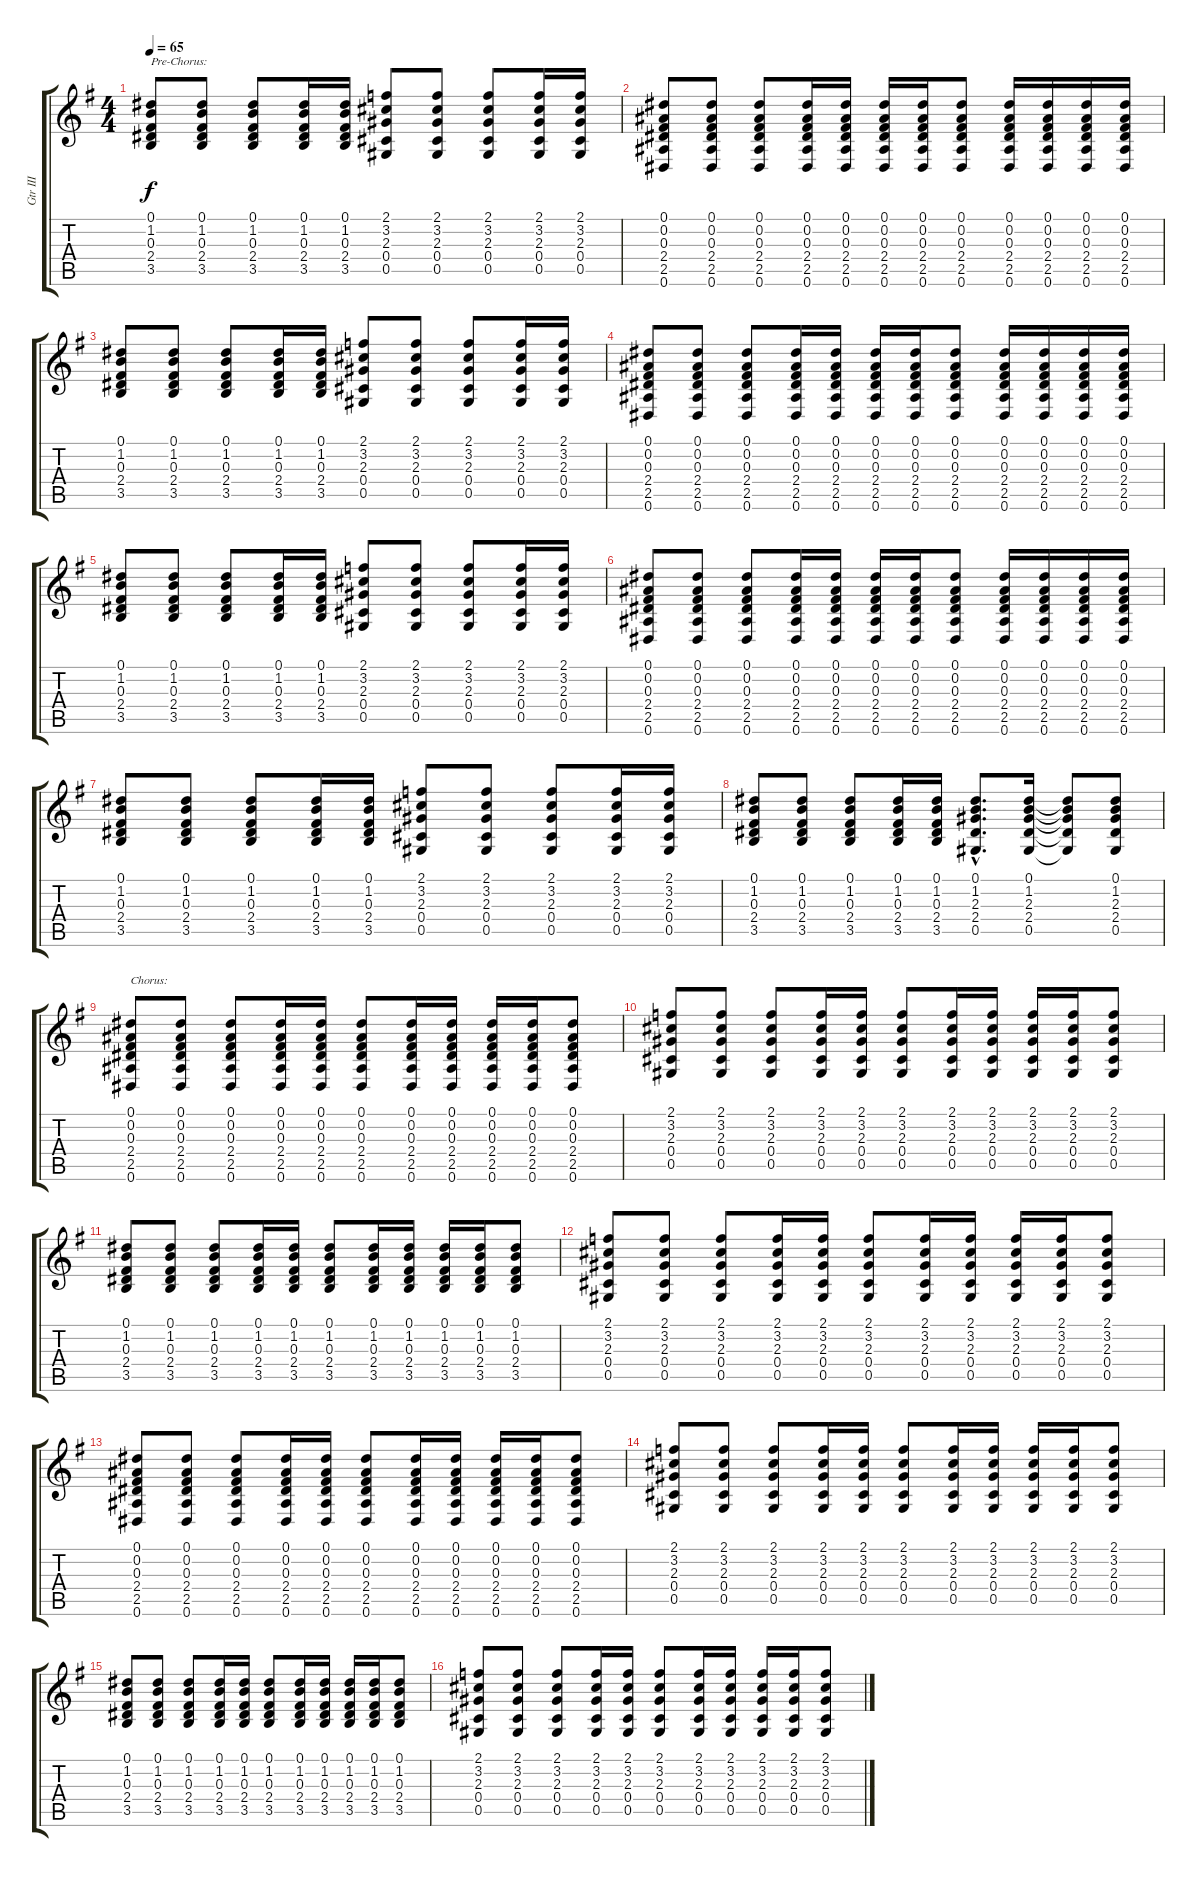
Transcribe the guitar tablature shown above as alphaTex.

\track ("Gtr III" "Gtr III") {instrument acousticguitarnylon}
\staff {score tabs}
\tuning (Eb4 Bb3 Gb3 Db3 Ab2 Eb2) {hide}
\ts (4 4)
\tempo 65
\clef g2
\ks eminor
(0.1 1.2 0.3 2.4 3.5).8{txt "Pre-Chorus:" dy f} (0.1 1.2 0.3 2.4 3.5).8 (0.1 1.2 0.3 2.4 3.5).8 (0.1 1.2 0.3 2.4 3.5).16 (0.1 1.2 0.3 2.4 3.5).16 (2.1 3.2 2.3 0.4 0.5).8 (2.1 3.2 2.3 0.4 0.5).8 (2.1 3.2 2.3 0.4 0.5).8 (2.1 3.2 2.3 0.4 0.5).16 (2.1 3.2 2.3 0.4 0.5).16 |
(0.1 0.2 0.3 2.4 2.5 0.6).8 (0.1 0.2 0.3 2.4 2.5 0.6).8 (0.1 0.2 0.3 2.4 2.5 0.6).8 (0.1 0.2 0.3 2.4 2.5 0.6).16 (0.1 0.2 0.3 2.4 2.5 0.6).16 (0.1 0.2 0.3 2.4 2.5 0.6).16 (0.1 0.2 0.3 2.4 2.5 0.6).16 (0.1 0.2 0.3 2.4 2.5 0.6).8 (0.1 0.2 0.3 2.4 2.5 0.6).16 (0.1 0.2 0.3 2.4 2.5 0.6).16 (0.1 0.2 0.3 2.4 2.5 0.6).16 (0.1 0.2 0.3 2.4 2.5 0.6).16 |
(0.1 1.2 0.3 2.4 3.5).8 (0.1 1.2 0.3 2.4 3.5).8 (0.1 1.2 0.3 2.4 3.5).8 (0.1 1.2 0.3 2.4 3.5).16 (0.1 1.2 0.3 2.4 3.5).16 (2.1 3.2 2.3 0.4 0.5).8 (2.1 3.2 2.3 0.4 0.5).8 (2.1 3.2 2.3 0.4 0.5).8 (2.1 3.2 2.3 0.4 0.5).16 (2.1 3.2 2.3 0.4 0.5).16 |
(0.1 0.2 0.3 2.4 2.5 0.6).8 (0.1 0.2 0.3 2.4 2.5 0.6).8 (0.1 0.2 0.3 2.4 2.5 0.6).8 (0.1 0.2 0.3 2.4 2.5 0.6).16 (0.1 0.2 0.3 2.4 2.5 0.6).16 (0.1 0.2 0.3 2.4 2.5 0.6).16 (0.1 0.2 0.3 2.4 2.5 0.6).16 (0.1 0.2 0.3 2.4 2.5 0.6).8 (0.1 0.2 0.3 2.4 2.5 0.6).16 (0.1 0.2 0.3 2.4 2.5 0.6).16 (0.1 0.2 0.3 2.4 2.5 0.6).16 (0.1 0.2 0.3 2.4 2.5 0.6).16 |
(0.1 1.2 0.3 2.4 3.5).8 (0.1 1.2 0.3 2.4 3.5).8 (0.1 1.2 0.3 2.4 3.5).8 (0.1 1.2 0.3 2.4 3.5).16 (0.1 1.2 0.3 2.4 3.5).16 (2.1 3.2 2.3 0.4 0.5).8 (2.1 3.2 2.3 0.4 0.5).8 (2.1 3.2 2.3 0.4 0.5).8 (2.1 3.2 2.3 0.4 0.5).16 (2.1 3.2 2.3 0.4 0.5).16 |
(0.1 0.2 0.3 2.4 2.5 0.6).8 (0.1 0.2 0.3 2.4 2.5 0.6).8 (0.1 0.2 0.3 2.4 2.5 0.6).8 (0.1 0.2 0.3 2.4 2.5 0.6).16 (0.1 0.2 0.3 2.4 2.5 0.6).16 (0.1 0.2 0.3 2.4 2.5 0.6).16 (0.1 0.2 0.3 2.4 2.5 0.6).16 (0.1 0.2 0.3 2.4 2.5 0.6).8 (0.1 0.2 0.3 2.4 2.5 0.6).16 (0.1 0.2 0.3 2.4 2.5 0.6).16 (0.1 0.2 0.3 2.4 2.5 0.6).16 (0.1 0.2 0.3 2.4 2.5 0.6).16 |
(0.1 1.2 0.3 2.4 3.5).8 (0.1 1.2 0.3 2.4 3.5).8 (0.1 1.2 0.3 2.4 3.5).8 (0.1 1.2 0.3 2.4 3.5).16 (0.1 1.2 0.3 2.4 3.5).16 (2.1 3.2 2.3 0.4 0.5).8 (2.1 3.2 2.3 0.4 0.5).8 (2.1 3.2 2.3 0.4 0.5).8 (2.1 3.2 2.3 0.4 0.5).16 (2.1 3.2 2.3 0.4 0.5).16 |
(0.1 1.2 0.3 2.4 3.5).8 (0.1 1.2 0.3 2.4 3.5).8 (0.1 1.2 0.3 2.4 3.5).8 (0.1 1.2 0.3 2.4 3.5).16 (0.1 1.2 0.3 2.4 3.5).16 (0.1{hac} 1.2{hac} 2.3{hac} 2.4{hac} 0.5{hac}).8{d} (0.1 1.2 2.3 2.4 0.5).16 (0.1{t} 1.2{t} 2.3{t} 2.4{t} 0.5{t}).8 (0.1 1.2 2.3 2.4 0.5).8 |
(0.1 0.2 0.3 2.4 2.5 0.6).8{txt "Chorus:"} (0.1 0.2 0.3 2.4 2.5 0.6).8 (0.1 0.2 0.3 2.4 2.5 0.6).8 (0.1 0.2 0.3 2.4 2.5 0.6).16 (0.1 0.2 0.3 2.4 2.5 0.6).16 (0.1 0.2 0.3 2.4 2.5 0.6).8 (0.1 0.2 0.3 2.4 2.5 0.6).16 (0.1 0.2 0.3 2.4 2.5 0.6).16 (0.1 0.2 0.3 2.4 2.5 0.6).16 (0.1 0.2 0.3 2.4 2.5 0.6).16 (0.1 0.2 0.3 2.4 2.5 0.6).8 |
(2.1 3.2 2.3 0.4 0.5).8 (2.1 3.2 2.3 0.4 0.5).8 (2.1 3.2 2.3 0.4 0.5).8 (2.1 3.2 2.3 0.4 0.5).16 (2.1 3.2 2.3 0.4 0.5).16 (2.1 3.2 2.3 0.4 0.5).8 (2.1 3.2 2.3 0.4 0.5).16 (2.1 3.2 2.3 0.4 0.5).16 (2.1 3.2 2.3 0.4 0.5).16 (2.1 3.2 2.3 0.4 0.5).16 (2.1 3.2 2.3 0.4 0.5).8 |
(0.1 1.2 0.3 2.4 3.5).8 (0.1 1.2 0.3 2.4 3.5).8 (0.1 1.2 0.3 2.4 3.5).8 (0.1 1.2 0.3 2.4 3.5).16 (0.1 1.2 0.3 2.4 3.5).16 (0.1 1.2 0.3 2.4 3.5).8 (0.1 1.2 0.3 2.4 3.5).16 (0.1 1.2 0.3 2.4 3.5).16 (0.1 1.2 0.3 2.4 3.5).16 (0.1 1.2 0.3 2.4 3.5).16 (0.1 1.2 0.3 2.4 3.5).8 |
(2.1 3.2 2.3 0.4 0.5).8 (2.1 3.2 2.3 0.4 0.5).8 (2.1 3.2 2.3 0.4 0.5).8 (2.1 3.2 2.3 0.4 0.5).16 (2.1 3.2 2.3 0.4 0.5).16 (2.1 3.2 2.3 0.4 0.5).8 (2.1 3.2 2.3 0.4 0.5).16 (2.1 3.2 2.3 0.4 0.5).16 (2.1 3.2 2.3 0.4 0.5).16 (2.1 3.2 2.3 0.4 0.5).16 (2.1 3.2 2.3 0.4 0.5).8 |
(0.1 0.2 0.3 2.4 2.5 0.6).8 (0.1 0.2 0.3 2.4 2.5 0.6).8 (0.1 0.2 0.3 2.4 2.5 0.6).8 (0.1 0.2 0.3 2.4 2.5 0.6).16 (0.1 0.2 0.3 2.4 2.5 0.6).16 (0.1 0.2 0.3 2.4 2.5 0.6).8 (0.1 0.2 0.3 2.4 2.5 0.6).16 (0.1 0.2 0.3 2.4 2.5 0.6).16 (0.1 0.2 0.3 2.4 2.5 0.6).16 (0.1 0.2 0.3 2.4 2.5 0.6).16 (0.1 0.2 0.3 2.4 2.5 0.6).8 |
(2.1 3.2 2.3 0.4 0.5).8 (2.1 3.2 2.3 0.4 0.5).8 (2.1 3.2 2.3 0.4 0.5).8 (2.1 3.2 2.3 0.4 0.5).16 (2.1 3.2 2.3 0.4 0.5).16 (2.1 3.2 2.3 0.4 0.5).8 (2.1 3.2 2.3 0.4 0.5).16 (2.1 3.2 2.3 0.4 0.5).16 (2.1 3.2 2.3 0.4 0.5).16 (2.1 3.2 2.3 0.4 0.5).16 (2.1 3.2 2.3 0.4 0.5).8 |
(0.1 1.2 0.3 2.4 3.5).8 (0.1 1.2 0.3 2.4 3.5).8 (0.1 1.2 0.3 2.4 3.5).8 (0.1 1.2 0.3 2.4 3.5).16 (0.1 1.2 0.3 2.4 3.5).16 (0.1 1.2 0.3 2.4 3.5).8 (0.1 1.2 0.3 2.4 3.5).16 (0.1 1.2 0.3 2.4 3.5).16 (0.1 1.2 0.3 2.4 3.5).16 (0.1 1.2 0.3 2.4 3.5).16 (0.1 1.2 0.3 2.4 3.5).8 |
(2.1 3.2 2.3 0.4 0.5).8 (2.1 3.2 2.3 0.4 0.5).8 (2.1 3.2 2.3 0.4 0.5).8 (2.1 3.2 2.3 0.4 0.5).16 (2.1 3.2 2.3 0.4 0.5).16 (2.1 3.2 2.3 0.4 0.5).8 (2.1 3.2 2.3 0.4 0.5).16 (2.1 3.2 2.3 0.4 0.5).16 (2.1 3.2 2.3 0.4 0.5).16 (2.1 3.2 2.3 0.4 0.5).16 (2.1 3.2 2.3 0.4 0.5).8
